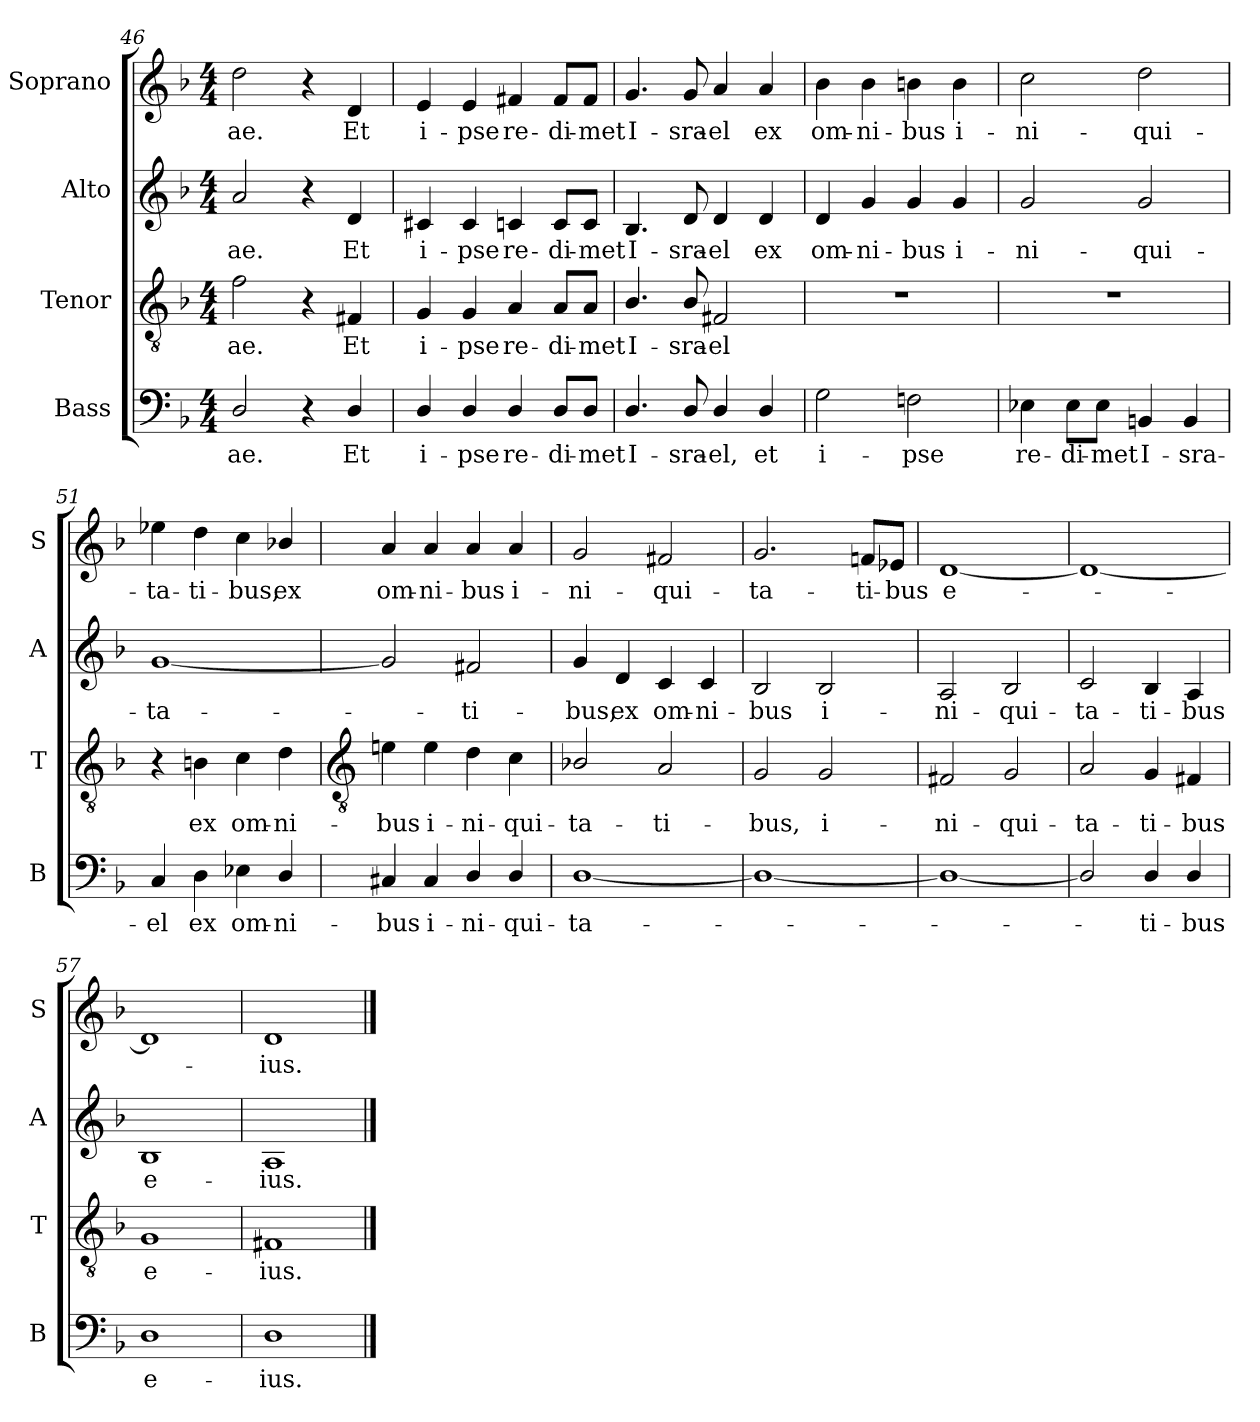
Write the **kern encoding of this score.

**kern	**text	**kern	**text	**kern	**text	**kern	**text
*part4	*part4	*part3	*part3	*part2	*part2	*part1	*part1
*staff4	*staff4	*staff3	*staff3	*staff2	*staff2	*staff1	*staff1
*I"Bass	*	*I"Tenor	*	*I"Alto	*	*I"Soprano	*
*I'B	*	*I'T	*	*I'A	*	*I'S	*
*clefF4	*	*clefGv2	*	*clefG2	*	*clefG2	*
*k[b-]	*	*k[b-]	*	*k[b-]	*	*k[b-]	*
*F:	*	*F:	*	*F:	*	*F:	*
*M4/4	*	*M4/4	*	*M4/4	*	*M4/4	*
=46	=46	=46	=46	=46	=46	=46	=46
!	!LO:LY:b	!	!LO:LY:b	!	!LO:LY:b	!	!LO:LY:b
2D/	-ae.	2f	ae.	2a	-ae.	2dd	ae.
4r	.	4r	.	4r	.	4r	.
!	!LO:LY:b	!	!LO:LY:b	!	!LO:LY:b	!	!LO:LY:b
4D/	Et	4F#X	Et	4d	Et	4d	Et
=47	=47	=47	=47	=47	=47	=47	=47
!	!LO:LY:b	!	!LO:LY:b	!	!LO:LY:b	!	!LO:LY:b
4D/	i-	4G	i-	4c#X	i-	4e	i-
!	!LO:LY:b	!	!LO:LY:b	!	!LO:LY:b	!	!LO:LY:b
4D/	-pse	4G	-pse	4c#	-pse	4e	-pse
!	!LO:LY:b	!	!LO:LY:b	!	!LO:LY:b	!	!LO:LY:b
4D/	re-	4A	re-	4cn	re-	4f#X	re-
!	!LO:LY:b	!	!LO:LY:b	!	!LO:LY:b	!	!LO:LY:b
8D/L	-di-	8A/L	-di-	8c/L	-di-	8f#/L	-di-
!	!LO:LY:b	!	!LO:LY:b	!	!LO:LY:b	!	!LO:LY:b
8D/J	-met	8A/J	-met	8c/J	-met	8f#/J	-met
=48	=48	=48	=48	=48	=48	=48	=48
!	!LO:LY:b	!	!LO:LY:b	!	!LO:LY:b	!	!LO:LY:b
4.D/	I-	4.B-/	I-	4.B-	I-	4.g	I-
!	!LO:LY:b	!	!LO:LY:b	!	!LO:LY:b	!	!LO:LY:b
8D/	-sra-	8B-/	-sra-	8d	-sra-	8g	-sra-
!	!LO:LY:b	!	!LO:LY:b	!	!LO:LY:b	!	!LO:LY:b
4D/	-el,	2F#X	-el	4d	-el	4a	-el
!	!LO:LY:b	!	!	!	!LO:LY:b	!	!LO:LY:b
4D/	et	.	.	4d	ex	4a	ex
=49	=49	=49	=49	=49	=49	=49	=49
!	!LO:LY:b	!	!	!	!LO:LY:b	!	!LO:LY:b
2G	i-	1r	.	4d	om-	4b-	om-
!	!	!	!	!	!LO:LY:b	!	!LO:LY:b
.	.	.	.	4g	-ni-	4b-	-ni-
!	!LO:LY:b	!	!	!	!LO:LY:b	!	!LO:LY:b
2Fn	-pse	.	.	4g	-bus	4bn	-bus
!	!	!	!	!	!LO:LY:b	!	!LO:LY:b
.	.	.	.	4g	i-	4b	i-
=50	=50	=50	=50	=50	=50	=50	=50
!	!LO:LY:b	!	!	!	!LO:LY:b	!	!LO:LY:b
4E-X	re-	1r	.	2g	-ni-	2cc	-ni-
!	!LO:LY:b	!	!	!	!	!	!
8E-\L	-di-	.	.	.	.	.	.
!	!LO:LY:b	!	!	!	!	!	!
8E-\J	-met	.	.	.	.	.	.
!	!LO:LY:b	!	!	!	!LO:LY:b	!	!LO:LY:b
4BBn	I-	.	.	2g	-qui-	2dd	-qui-
!	!LO:LY:b	!	!	!	!	!	!
4BB	-sra-	.	.	.	.	.	.
=51	=51	=51	=51	=51	=51	=51	=51
!	!LO:LY:b	!	!	!	!LO:LY:b	!	!LO:LY:b
4C	-el	4r	.	[1g	-ta-	4ee-X	-ta-
!	!LO:LY:b	!	!LO:LY:b	!	!	!	!LO:LY:b
4D	ex	4Bn	ex	.	.	4dd	-ti-
!	!LO:LY:b	!	!LO:LY:b	!	!	!	!LO:LY:b
4E-X	om-	4c	om-	.	.	4cc	-bus,
!	!LO:LY:b	!	!LO:LY:b	!	!	!	!LO:LY:b
4D/	-ni-	4d	-ni-	.	.	4b-X/	ex
!!LO:LB:g=z
=52	=52	=52	=52	=52	=52	=52	=52
*	*	*clefGv2	*	*	*	*	*
!	!LO:LY:b	!	!LO:LY:b	!	!	!	!LO:LY:b
4C#X	-bus	4en	-bus	2g]	.	4a	om-
!	!LO:LY:b	!	!LO:LY:b	!	!	!	!LO:LY:b
4C#	i-	4e	i-	.	.	4a	-ni-
!	!LO:LY:b	!	!LO:LY:b	!	!LO:LY:b	!	!LO:LY:b
4D/	-ni-	4d	-ni-	2f#X	ti-	4a	-bus
!	!LO:LY:b	!	!LO:LY:b	!	!	!	!LO:LY:b
4D/	-qui-	4c	-qui-	.	.	4a	i-
=53	=53	=53	=53	=53	=53	=53	=53
!	!LO:LY:b	!	!LO:LY:b	!	!LO:LY:b	!	!LO:LY:b
[1D/	-ta-	2B-X/	-ta-	4g	-bus,	2g	-ni-
!	!	!	!	!	!LO:LY:b	!	!
.	.	.	.	4d	ex	.	.
!	!	!	!LO:LY:b	!	!LO:LY:b	!	!LO:LY:b
.	.	2A	-ti-	4c	om-	2f#X	-qui-
!	!	!	!	!	!LO:LY:b	!	!
.	.	.	.	4c	-ni-	.	.
=54	=54	=54	=54	=54	=54	=54	=54
!	!	!	!LO:LY:b	!	!LO:LY:b	!	!LO:LY:b
1D/_	.	2G	-bus,	2B-	-bus	2.g	-ta-
!	!	!	!LO:LY:b	!	!LO:LY:b	!	!
.	.	2G	i-	2B-	i-	.	.
!	!	!	!	!	!	!	!LO:LY:b
.	.	.	.	.	.	8fn/L	-ti-
!	!	!	!	!	!	!	!LO:LY:b
.	.	.	.	.	.	8e-X/J	-bus
=55	=55	=55	=55	=55	=55	=55	=55
!	!	!	!LO:LY:b	!	!LO:LY:b	!	!LO:LY:b
1D/_	.	2F#X	-ni-	2A	-ni-	[1d	e-
!	!	!	!LO:LY:b	!	!LO:LY:b	!	!
.	.	2G	-qui-	2B-	-qui-	.	.
=56	=56	=56	=56	=56	=56	=56	=56
!	!	!	!LO:LY:b	!	!LO:LY:b	!	!
2D/]	.	2A	-ta-	2c	-ta-	1d_	.
!	!LO:LY:b	!	!LO:LY:b	!	!LO:LY:b	!	!
4D/	ti-	4G	-ti-	4B-	-ti-	.	.
!	!LO:LY:b	!	!LO:LY:b	!	!LO:LY:b	!	!
4D/	-bus	4F#X	-bus	4A	-bus	.	.
=57	=57	=57	=57	=57	=57	=57	=57
!	!LO:LY:b	!	!LO:LY:b	!	!LO:LY:b	!	!
1D	e-	1G	e-	1B-	e-	1d]	.
=58	=58	=58	=58	=58	=58	=58	=58
!	!LO:LY:b	!	!LO:LY:b	!	!LO:LY:b	!	!LO:LY:b
1D	-ius.	1F#X	-ius.	1A	-ius.	1d	ius.
==	==	==	==	==	==	==	==
*-	*-	*-	*-	*-	*-	*-	*-
